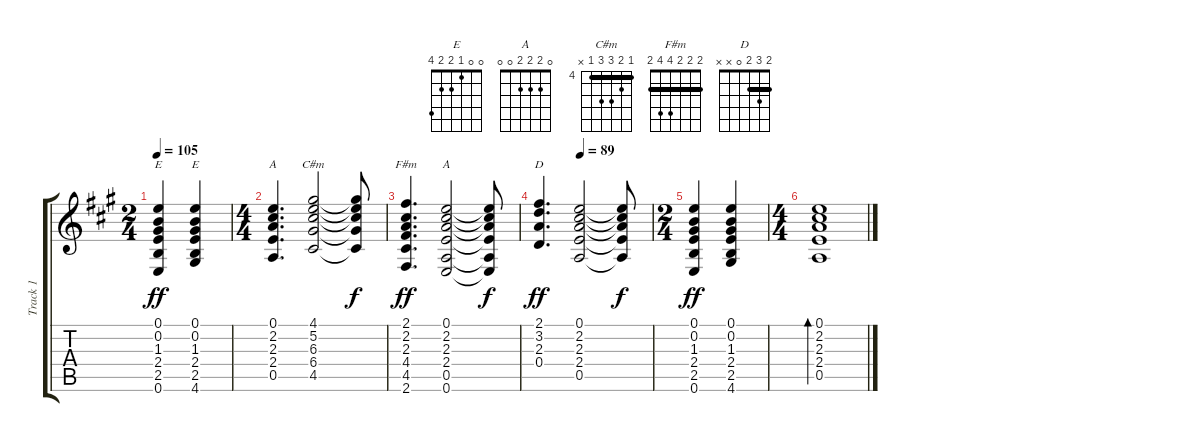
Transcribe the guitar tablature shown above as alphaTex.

\track ("Track 1" "Track 1") {instrument acousticguitarsteel}
\staff {score tabs}
\tuning (E4 B3 G3 D3 A2 E2) {hide}
\chord ("E" 0 0 1 2 2 0)
\chord ("E" 0 0 1 2 2 4)
\chord ("A" 0 2 2 2 0 x)
\chord ("C#m" 4 5 6 6 4 x) {firstfret 4 barre 4}
\chord ("F#m" 2 2 2 4 4 2) {barre 2}
\chord ("A" 0 2 2 2 0 0)
\chord ("D" 2 3 2 0 x x) {barre 2}
\ts (2 4)
\tempo 105
\clef g2
\ks a
(0.1 0.2 1.3 2.4 2.5 0.6).4{ch "E" dy ff} (0.1 0.2 1.3 2.4 2.5 4.6).4{ch "E"} |
\ts (4 4)
(0.1 2.2 2.3 2.4 0.5).4{d ch "A"} (4.1 5.2 6.3 6.4 4.5).2{ch "C#m"} (4.1{t} 5.2{t} 6.3{t} 6.4{t} 4.5{t}).8{dy f} |
(2.1 2.2 2.3 4.4 4.5 2.6).4{d ch "F#m" dy ff} (0.1 2.2 2.3 2.4 0.5 0.6).2{ch "A"} (0.1{t} 2.2{t} 2.3{t} 2.4{t} 0.5{t} 0.6{t}).8{dy f} |
\tempo (89 0.375)
(2.1 3.2 2.3 0.4).4{d ch "D" dy ff} (0.1 2.2 2.3 2.4 0.5).2 (0.1{t} 2.2{t} 2.3{t} 2.4{t} 0.5{t}).8{dy f} |
\ts (2 4)
(0.1 0.2 1.3 2.4 2.5 0.6).4{dy ff} (0.1 0.2 1.3 2.4 2.5 4.6).4 |
\ts (4 4)
(0.1 2.2 2.3 2.4 0.5).1{bd 480}
